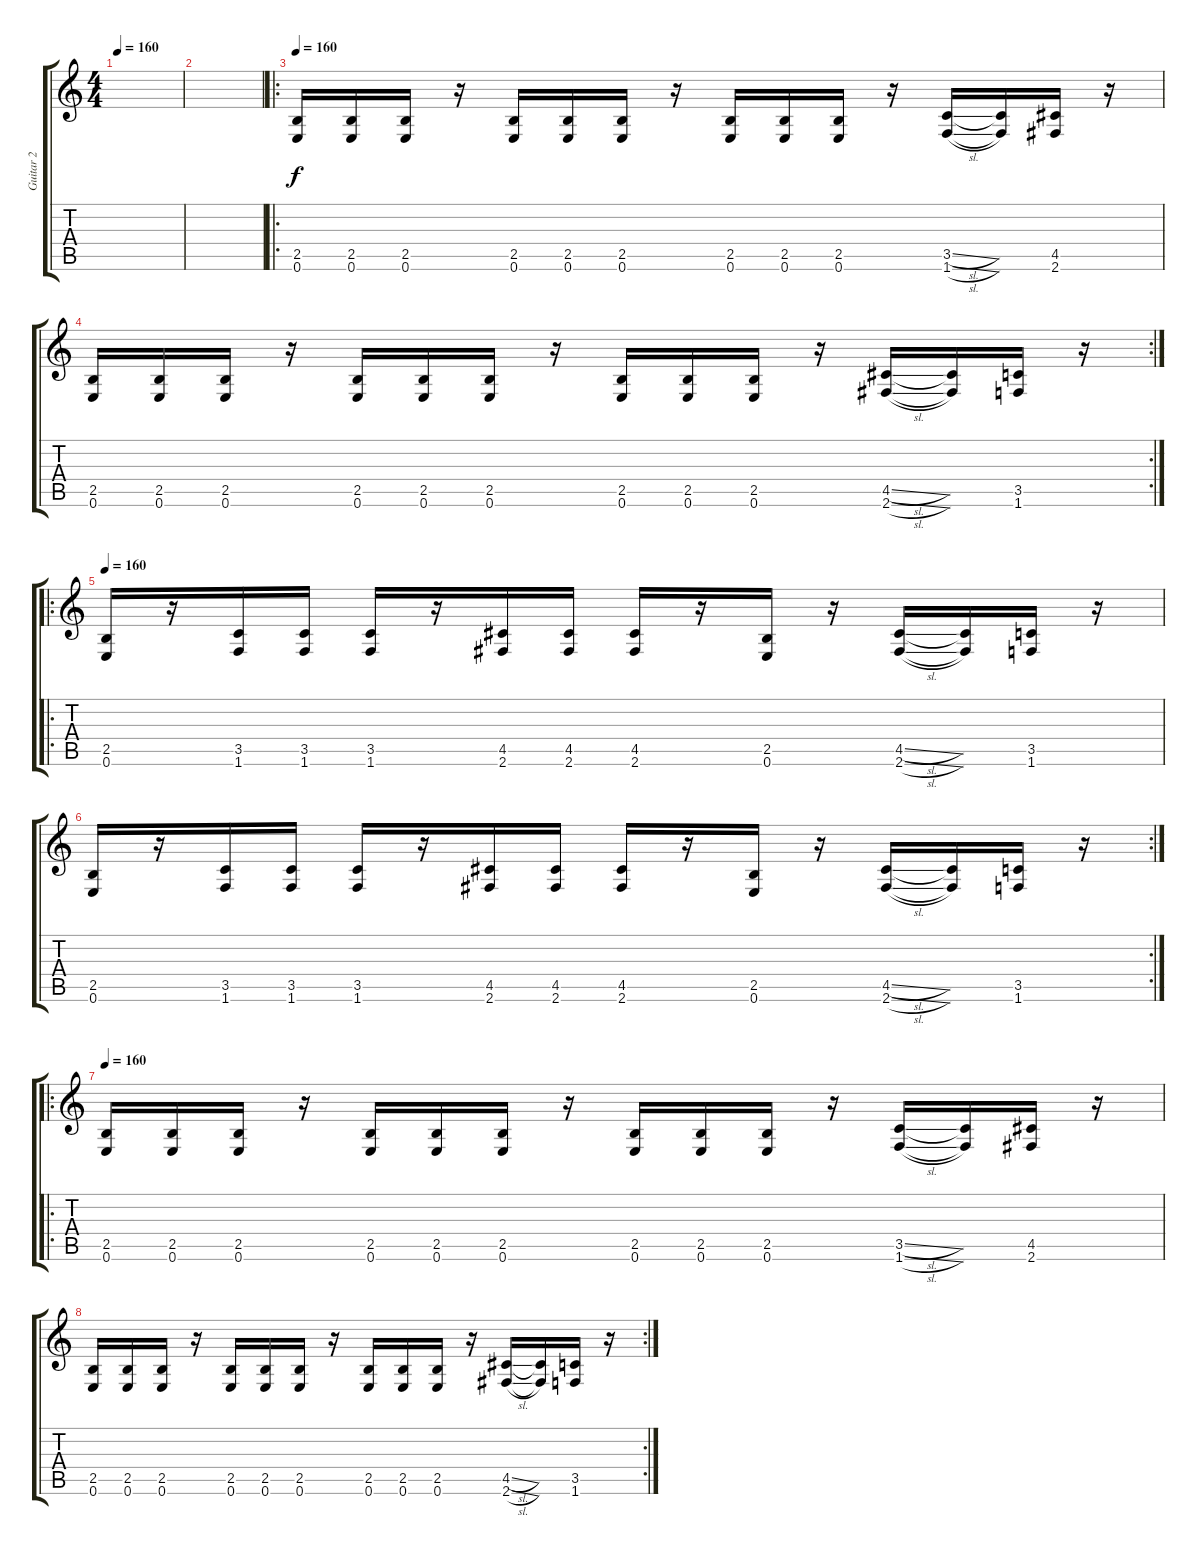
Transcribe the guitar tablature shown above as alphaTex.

\track ("Guitar 2" "Guitar 2") {instrument distortionguitar}
\staff {score tabs}
\tuning (E4 B3 G3 D3 A2 E2) {hide}
\ts (4 4)
\tempo 160
\tempo 300
\tempo 160
\clef g2
\ks c
|
|
\ro
\tempo 160
(2.5 0.6).16 (2.5 0.6).16 (2.5 0.6).16 r.16 (2.5 0.6).16 (2.5 0.6).16 (2.5 0.6).16 r.16 (2.5 0.6).16 (2.5 0.6).16 (2.5 0.6).16 r.16 (3.5{sl} 1.6{sl}).16 (3.5{t} 1.6{t}).16 (4.5 2.6).16 r.16 |
\rc 2
(2.5 0.6).16 (2.5 0.6).16 (2.5 0.6).16 r.16 (2.5 0.6).16 (2.5 0.6).16 (2.5 0.6).16 r.16 (2.5 0.6).16 (2.5 0.6).16 (2.5 0.6).16 r.16 (4.5{sl} 2.6{sl}).16 (4.5{t} 2.6{t}).16 (3.5 1.6).16 r.16 |
\ro
\tempo 160
(2.5 0.6).16 r.16 (3.5 1.6).16 (3.5 1.6).16 (3.5 1.6).16 r.16 (4.5 2.6).16 (4.5 2.6).16 (4.5 2.6).16 r.16 (2.5 0.6).16 r.16 (4.5{sl} 2.6{sl}).16 (4.5{t} 2.6{t}).16 (3.5 1.6).16 r.16 |
\rc 2
(2.5 0.6).16 r.16 (3.5 1.6).16 (3.5 1.6).16 (3.5 1.6).16 r.16 (4.5 2.6).16 (4.5 2.6).16 (4.5 2.6).16 r.16 (2.5 0.6).16 r.16 (4.5{sl} 2.6{sl}).16 (4.5{t} 2.6{t}).16 (3.5 1.6).16 r.16 |
\ro
\tempo 160
(2.5 0.6).16 (2.5 0.6).16 (2.5 0.6).16 r.16 (2.5 0.6).16 (2.5 0.6).16 (2.5 0.6).16 r.16 (2.5 0.6).16 (2.5 0.6).16 (2.5 0.6).16 r.16 (3.5{sl} 1.6{sl}).16 (3.5{t} 1.6{t}).16 (4.5 2.6).16 r.16 |
\rc 2
(2.5 0.6).16 (2.5 0.6).16 (2.5 0.6).16 r.16 (2.5 0.6).16 (2.5 0.6).16 (2.5 0.6).16 r.16 (2.5 0.6).16 (2.5 0.6).16 (2.5 0.6).16 r.16 (4.5{sl} 2.6{sl}).16 (4.5{t} 2.6{t}).16 (3.5 1.6).16 r.16
